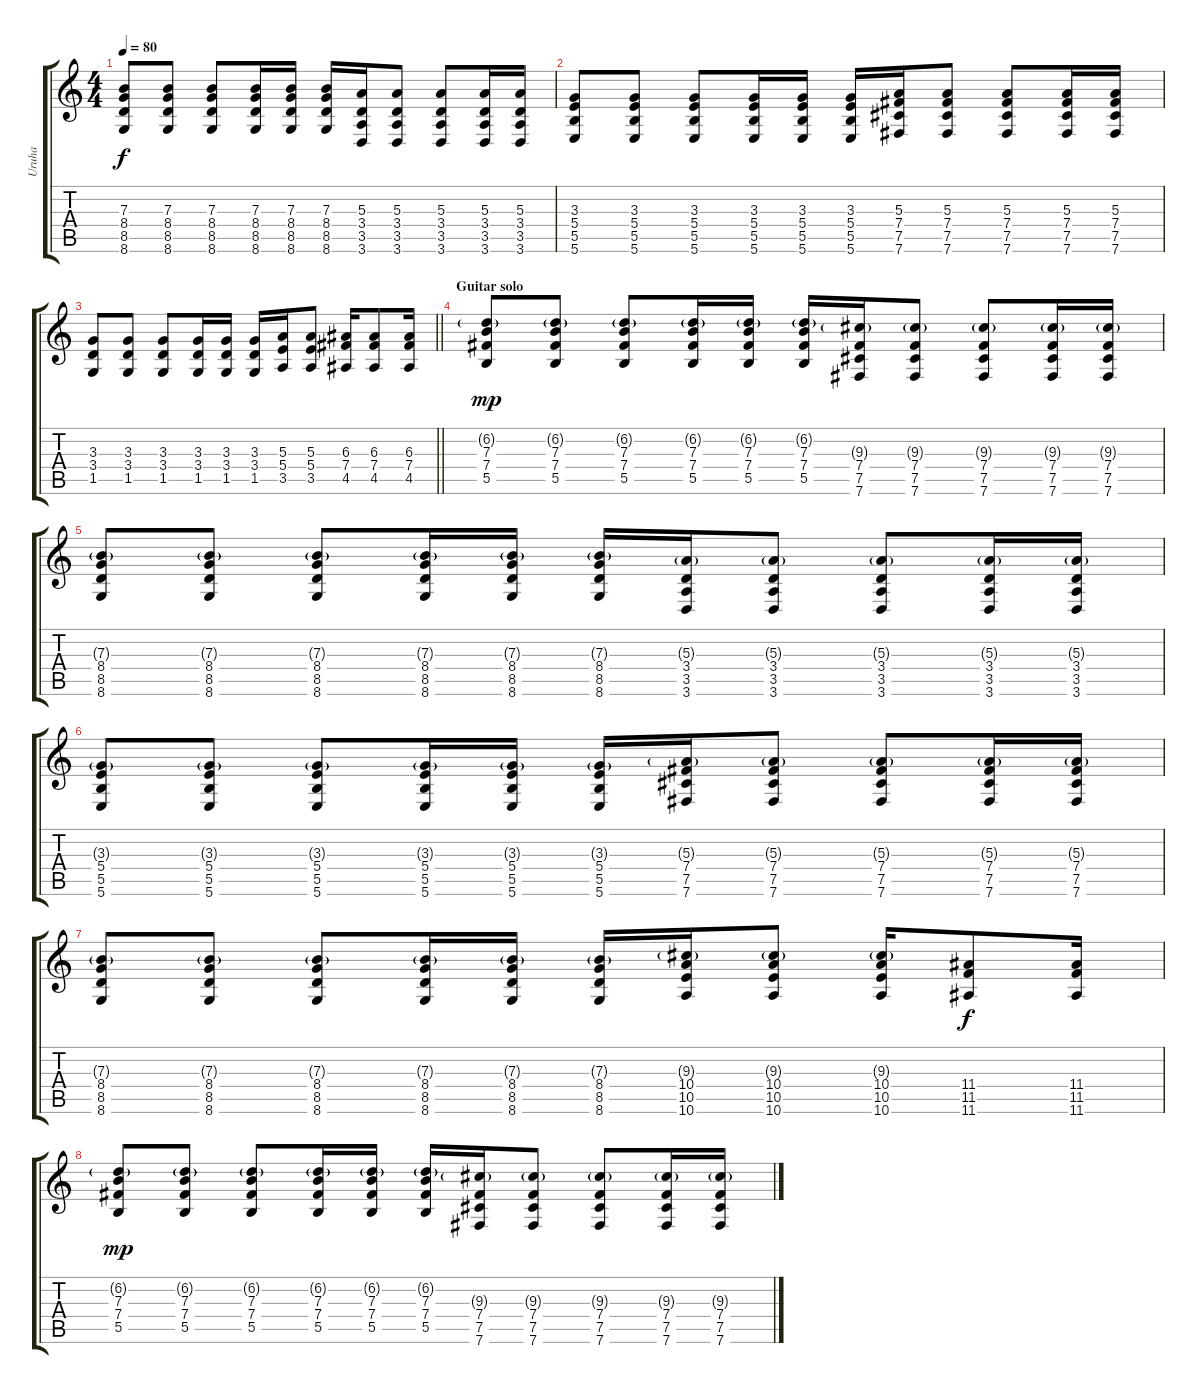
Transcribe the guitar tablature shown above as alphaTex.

\track ("Uruha" "Uruha") {instrument electricguitarclean}
\staff {score tabs}
\tuning (Db4 Ab3 E3 B2 Gb2 B1) {hide}
\ts (4 4)
\tempo 80
\clef g2
\ks c
(7.3 8.4 8.5 8.6).8{dy f} (7.3 8.4 8.5 8.6).8 (7.3 8.4 8.5 8.6).8 (7.3 8.4 8.5 8.6).16 (7.3 8.4 8.5 8.6).16 (7.3 8.4 8.5 8.6).16 (5.3 3.4 3.5 3.6).16 (5.3 3.4 3.5 3.6).8 (5.3 3.4 3.5 3.6).8 (5.3 3.4 3.5 3.6).16 (5.3 3.4 3.5 3.6).16 |
(3.3 5.4 5.5 5.6).8 (3.3 5.4 5.5 5.6).8 (3.3 5.4 5.5 5.6).8 (3.3 5.4 5.5 5.6).16 (3.3 5.4 5.5 5.6).16 (3.3 5.4 5.5 5.6).16 (5.3 7.4 7.5 7.6).16 (5.3 7.4 7.5 7.6).8 (5.3 7.4 7.5 7.6).8 (5.3 7.4 7.5 7.6).16 (5.3 7.4 7.5 7.6).16 |
\barLineRight lightlight
(3.3 3.4 1.5).8 (3.3 3.4 1.5).8 (3.3 3.4 1.5).8 (3.3 3.4 1.5).16 (3.3 3.4 1.5).16 (3.3 3.4 1.5).16 (5.3 5.4 3.5).16 (5.3 5.4 3.5).8 (6.3 7.4 4.5).16 (6.3 7.4 4.5).8 (6.3 7.4 4.5).16 |
\section ("" "Guitar solo")
(6.2{g} 7.3 7.4 5.5).8{dy mp} (6.2{g} 7.3 7.4 5.5).8 (6.2{g} 7.3 7.4 5.5).8 (6.2{g} 7.3 7.4 5.5).16 (6.2{g} 7.3 7.4 5.5).16 (6.2{g} 7.3 7.4 5.5).16 (9.3{g} 7.4 7.5 7.6).16 (9.3{g} 7.4 7.5 7.6).8 (9.3{g} 7.4 7.5 7.6).8 (9.3{g} 7.4 7.5 7.6).16 (9.3{g} 7.4 7.5 7.6).16 |
(7.3{g} 8.4 8.5 8.6).8 (7.3{g} 8.4 8.5 8.6).8 (7.3{g} 8.4 8.5 8.6).8 (7.3{g} 8.4 8.5 8.6).16 (7.3{g} 8.4 8.5 8.6).16 (7.3{g} 8.4 8.5 8.6).16 (5.3{g} 3.4 3.5 3.6).16 (5.3{g} 3.4 3.5 3.6).8 (5.3{g} 3.4 3.5 3.6).8 (5.3{g} 3.4 3.5 3.6).16 (5.3{g} 3.4 3.5 3.6).16 |
(3.3{g} 5.4 5.5 5.6).8 (3.3{g} 5.4 5.5 5.6).8 (3.3{g} 5.4 5.5 5.6).8 (3.3{g} 5.4 5.5 5.6).16 (3.3{g} 5.4 5.5 5.6).16 (3.3{g} 5.4 5.5 5.6).16 (5.3{g} 7.4 7.5 7.6).16 (5.3{g} 7.4 7.5 7.6).8 (5.3{g} 7.4 7.5 7.6).8 (5.3{g} 7.4 7.5 7.6).16 (5.3{g} 7.4 7.5 7.6).16 |
(7.3{g} 8.4 8.5 8.6).8 (7.3{g} 8.4 8.5 8.6).8 (7.3{g} 8.4 8.5 8.6).8 (7.3{g} 8.4 8.5 8.6).16 (7.3{g} 8.4 8.5 8.6).16 (7.3{g} 8.4 8.5 8.6).16 (9.3{g} 10.4 10.5 10.6).16 (9.3{g} 10.4 10.5 10.6).8 (9.3{g} 10.4 10.5 10.6).16 (11.4 11.5 11.6).8{dy f} (11.4 11.5 11.6).16 |
(6.2{g} 7.3 7.4 5.5).8{dy mp} (6.2{g} 7.3 7.4 5.5).8 (6.2{g} 7.3 7.4 5.5).8 (6.2{g} 7.3 7.4 5.5).16 (6.2{g} 7.3 7.4 5.5).16 (6.2{g} 7.3 7.4 5.5).16 (9.3{g} 7.4 7.5 7.6).16 (9.3{g} 7.4 7.5 7.6).8 (9.3{g} 7.4 7.5 7.6).8 (9.3{g} 7.4 7.5 7.6).16 (9.3{g} 7.4 7.5 7.6).16
